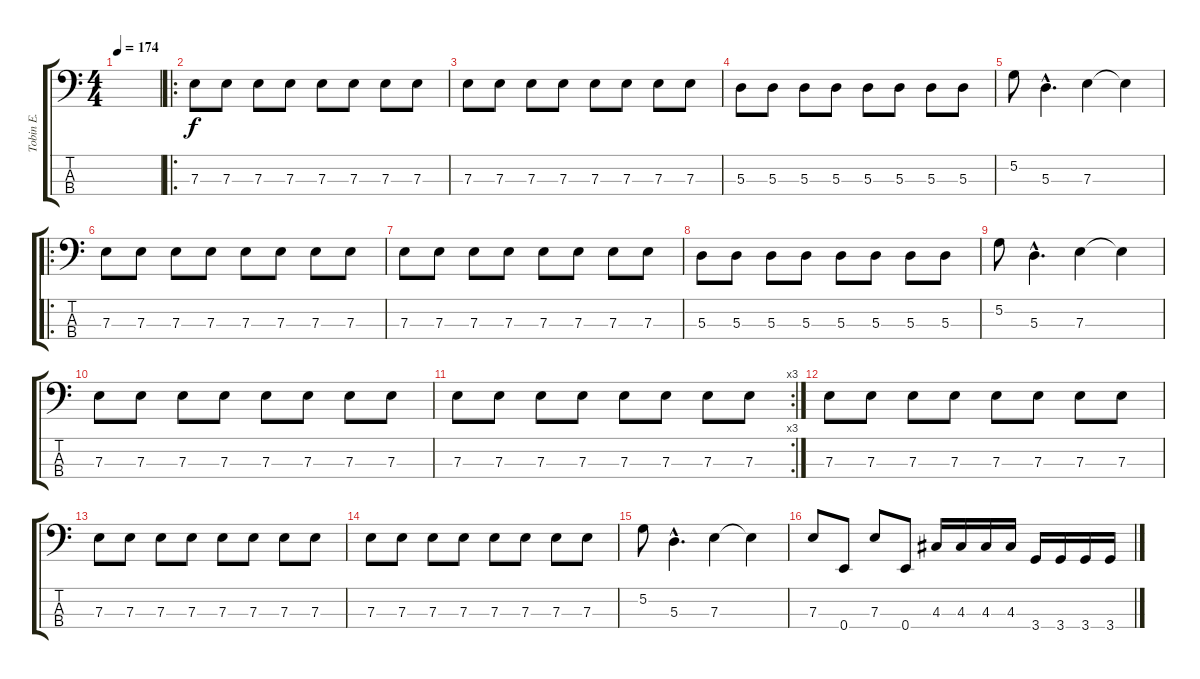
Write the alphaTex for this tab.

\track ("Tobin E." "Tobin E.") {instrument electricbassfinger}
\staff {score tabs}
\tuning (G2 D2 A1 E1) {hide}
\ts (4 4)
\tempo 174
\clef f4
\ks c
|
\ro
7.3.8 7.3.8 7.3.8 7.3.8 7.3.8 7.3.8 7.3.8 7.3.8 |
7.3.8 7.3.8 7.3.8 7.3.8 7.3.8 7.3.8 7.3.8 7.3.8 |
5.3.8 5.3.8 5.3.8 5.3.8 5.3.8 5.3.8 5.3.8 5.3.8 |
5.2.8 5.3{hac}.4{d} 7.3.4 7.3{t}.4 |
\ro
7.3.8 7.3.8 7.3.8 7.3.8 7.3.8 7.3.8 7.3.8 7.3.8 |
7.3.8 7.3.8 7.3.8 7.3.8 7.3.8 7.3.8 7.3.8 7.3.8 |
5.3.8 5.3.8 5.3.8 5.3.8 5.3.8 5.3.8 5.3.8 5.3.8 |
5.2.8 5.3{hac}.4{d} 7.3.4 7.3{t}.4 |
7.3.8 7.3.8 7.3.8 7.3.8 7.3.8 7.3.8 7.3.8 7.3.8 |
\rc 3
7.3.8 7.3.8 7.3.8 7.3.8 7.3.8 7.3.8 7.3.8 7.3.8 |
7.3.8 7.3.8 7.3.8 7.3.8 7.3.8 7.3.8 7.3.8 7.3.8 |
7.3.8 7.3.8 7.3.8 7.3.8 7.3.8 7.3.8 7.3.8 7.3.8 |
7.3.8 7.3.8 7.3.8 7.3.8 7.3.8 7.3.8 7.3.8 7.3.8 |
5.2.8 5.3{hac}.4{d} 7.3.4 7.3{t}.4 |
7.3.8 0.4.8 7.3.8 0.4.8 4.3.16 4.3.16 4.3.16 4.3.16 3.4.16 3.4.16 3.4.16 3.4.16
